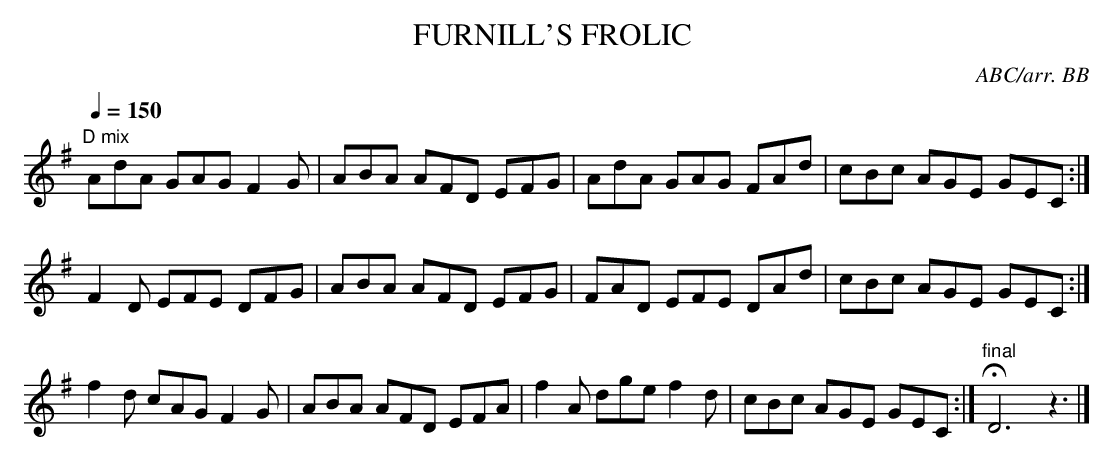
X:1
T:FURNILL'S FROLIC \
C:ABC/arr. BB\
M:9/8\
Q:1/4=150\
L:1/8\
K:G\
"D mix"\
AdA GAG F2G|ABA AFD EFG|\\
AdA GAG FAd|cBc AGE GEC:|\
F2D EFE DFG|ABA AFD EFG|\\
FAD EFE DAd|cBc AGE GEC:|\
f2d cAG F2G|ABA AFD EFA|\\
f2A dge f2d|cBc AGE GEC:|\\
"final"HD6z3|]\
\
\
